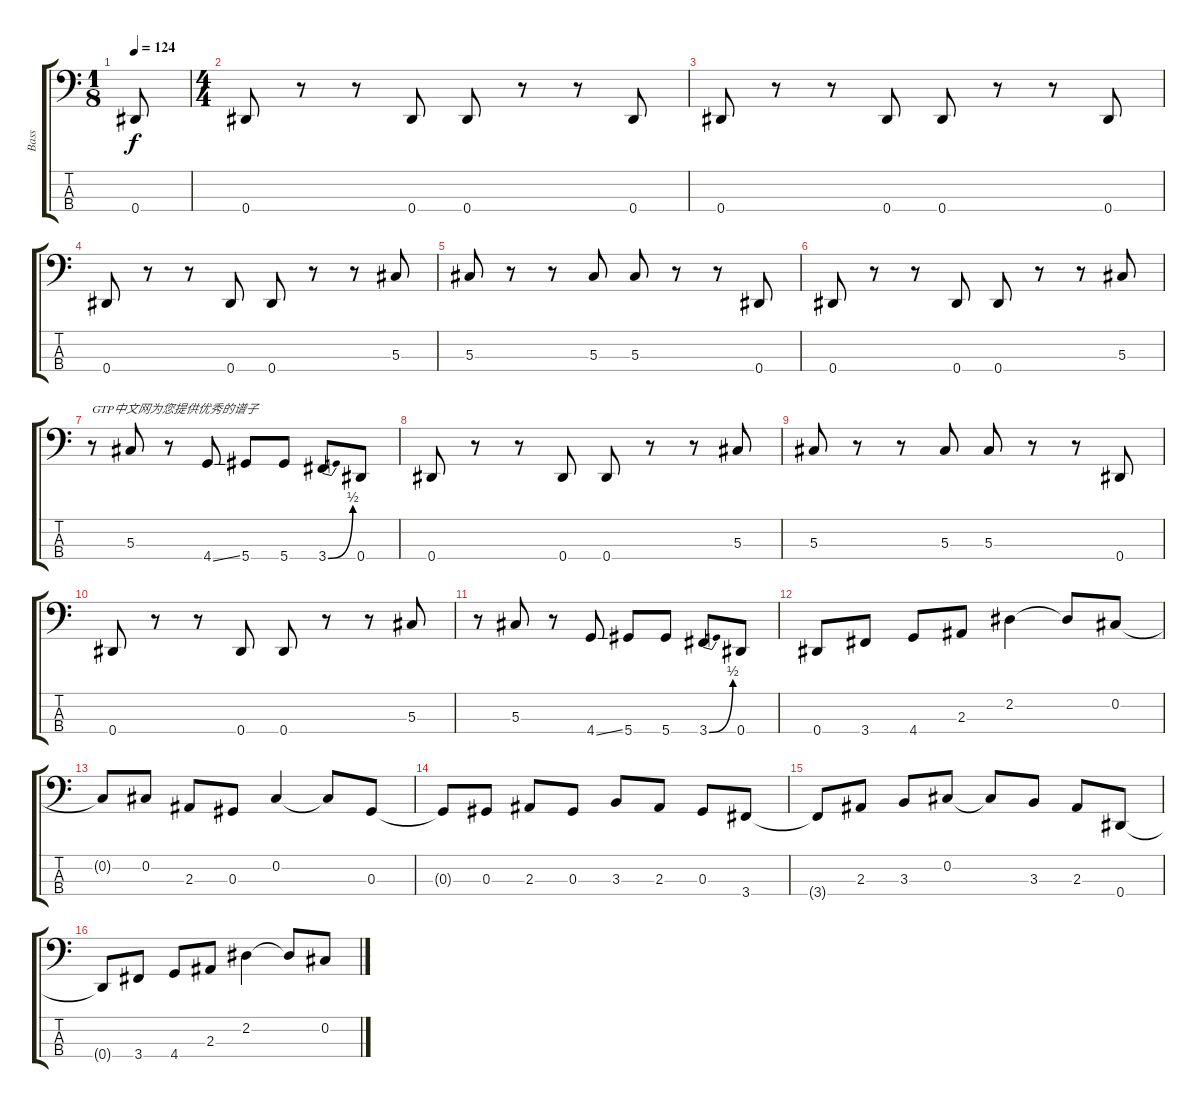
\track ("Bass" "Bass") {instrument electricbasspick}
\staff {score tabs}
\tuning (Gb2 Db2 Ab1 Eb1) {hide}
\ts (1 8)
\tempo 124
\clef f4
\ks c
0.4.8{dy f instrument electricbasspick} |
\ts (4 4)
0.4.8 r.8 r.8 0.4.8 0.4.8 r.8 r.8 0.4.8 |
0.4.8 r.8 r.8 0.4.8 0.4.8 r.8 r.8 0.4.8 |
0.4.8 r.8 r.8 0.4.8 0.4.8 r.8 r.8 5.3.8 |
5.3.8 r.8 r.8 5.3.8 5.3.8 r.8 r.8 0.4.8 |
0.4.8 r.8 r.8 0.4.8 0.4.8 r.8 r.8 5.3.8 |
r.8{txt "GTP中文网为您提供优秀的谱子"} 5.3.8 r.8 4.4{ss}.8 5.4.8 5.4.8 3.4{be (bend 0 0 60 2)}.8 0.4.8 |
0.4.8 r.8 r.8 0.4.8 0.4.8 r.8 r.8 5.3.8 |
5.3.8 r.8 r.8 5.3.8 5.3.8 r.8 r.8 0.4.8 |
0.4.8 r.8 r.8 0.4.8 0.4.8 r.8 r.8 5.3.8 |
r.8 5.3.8 r.8 4.4{ss}.8 5.4.8 5.4.8 3.4{be (bend 0 0 60 2)}.8 0.4.8 |
0.4.8 3.4.8 4.4.8 2.3.8 2.2.4 2.2{t}.8 0.2.8 |
0.2{t}.8 0.2.8 2.3.8 0.3.8 0.2.4 0.2{t}.8 0.3.8 |
0.3{t}.8 0.3.8 2.3.8 0.3.8 3.3.8 2.3.8 0.3.8 3.4.8 |
3.4{t}.8 2.3.8 3.3.8 0.2.8 0.2{t}.8 3.3.8 2.3.8 0.4.8 |
0.4{t}.8 3.4.8 4.4.8 2.3.8 2.2.4 2.2{t}.8 0.2.8
